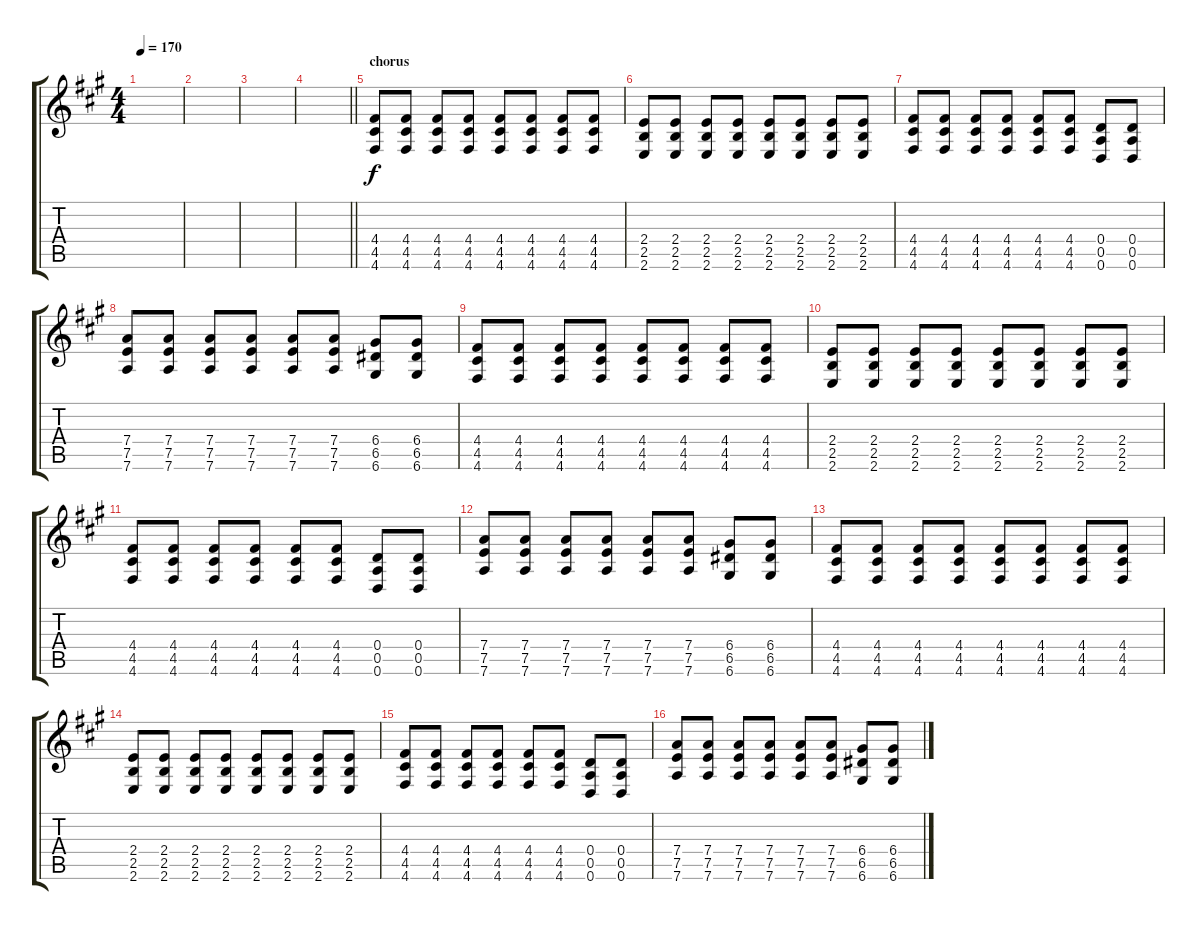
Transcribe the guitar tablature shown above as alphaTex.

\track "" {instrument distortionguitar}
\staff {score tabs}
\tuning (E4 B3 G3 D3 A2 D2) {hide}
\ts (4 4)
\tempo 170
\clef g2
\ks f#minor
|
|
|
\barLineRight lightlight
|
\section ("" "chorus")
(4.4 4.5 4.6).8 (4.4 4.5 4.6).8 (4.4 4.5 4.6).8 (4.4 4.5 4.6).8 (4.4 4.5 4.6).8 (4.4 4.5 4.6).8 (4.4 4.5 4.6).8 (4.4 4.5 4.6).8 |
(2.4 2.5 2.6).8 (2.4 2.5 2.6).8 (2.4 2.5 2.6).8 (2.4 2.5 2.6).8 (2.4 2.5 2.6).8 (2.4 2.5 2.6).8 (2.4 2.5 2.6).8 (2.4 2.5 2.6).8 |
(4.4 4.5 4.6).8 (4.4 4.5 4.6).8 (4.4 4.5 4.6).8 (4.4 4.5 4.6).8 (4.4 4.5 4.6).8 (4.4 4.5 4.6).8 (0.4 0.5 0.6).8 (0.4 0.5 0.6).8 |
(7.4 7.5 7.6).8 (7.4 7.5 7.6).8 (7.4 7.5 7.6).8 (7.4 7.5 7.6).8 (7.4 7.5 7.6).8 (7.4 7.5 7.6).8 (6.4 6.5 6.6).8 (6.4 6.5 6.6).8 |
(4.4 4.5 4.6).8 (4.4 4.5 4.6).8 (4.4 4.5 4.6).8 (4.4 4.5 4.6).8 (4.4 4.5 4.6).8 (4.4 4.5 4.6).8 (4.4 4.5 4.6).8 (4.4 4.5 4.6).8 |
(2.4 2.5 2.6).8 (2.4 2.5 2.6).8 (2.4 2.5 2.6).8 (2.4 2.5 2.6).8 (2.4 2.5 2.6).8 (2.4 2.5 2.6).8 (2.4 2.5 2.6).8 (2.4 2.5 2.6).8 |
(4.4 4.5 4.6).8 (4.4 4.5 4.6).8 (4.4 4.5 4.6).8 (4.4 4.5 4.6).8 (4.4 4.5 4.6).8 (4.4 4.5 4.6).8 (0.4 0.5 0.6).8 (0.4 0.5 0.6).8 |
(7.4 7.5 7.6).8 (7.4 7.5 7.6).8 (7.4 7.5 7.6).8 (7.4 7.5 7.6).8 (7.4 7.5 7.6).8 (7.4 7.5 7.6).8 (6.4 6.5 6.6).8 (6.4 6.5 6.6).8 |
(4.4 4.5 4.6).8 (4.4 4.5 4.6).8 (4.4 4.5 4.6).8 (4.4 4.5 4.6).8 (4.4 4.5 4.6).8 (4.4 4.5 4.6).8 (4.4 4.5 4.6).8 (4.4 4.5 4.6).8 |
(2.4 2.5 2.6).8 (2.4 2.5 2.6).8 (2.4 2.5 2.6).8 (2.4 2.5 2.6).8 (2.4 2.5 2.6).8 (2.4 2.5 2.6).8 (2.4 2.5 2.6).8 (2.4 2.5 2.6).8 |
(4.4 4.5 4.6).8 (4.4 4.5 4.6).8 (4.4 4.5 4.6).8 (4.4 4.5 4.6).8 (4.4 4.5 4.6).8 (4.4 4.5 4.6).8 (0.4 0.5 0.6).8 (0.4 0.5 0.6).8 |
(7.4 7.5 7.6).8 (7.4 7.5 7.6).8 (7.4 7.5 7.6).8 (7.4 7.5 7.6).8 (7.4 7.5 7.6).8 (7.4 7.5 7.6).8 (6.4 6.5 6.6).8 (6.4 6.5 6.6).8
